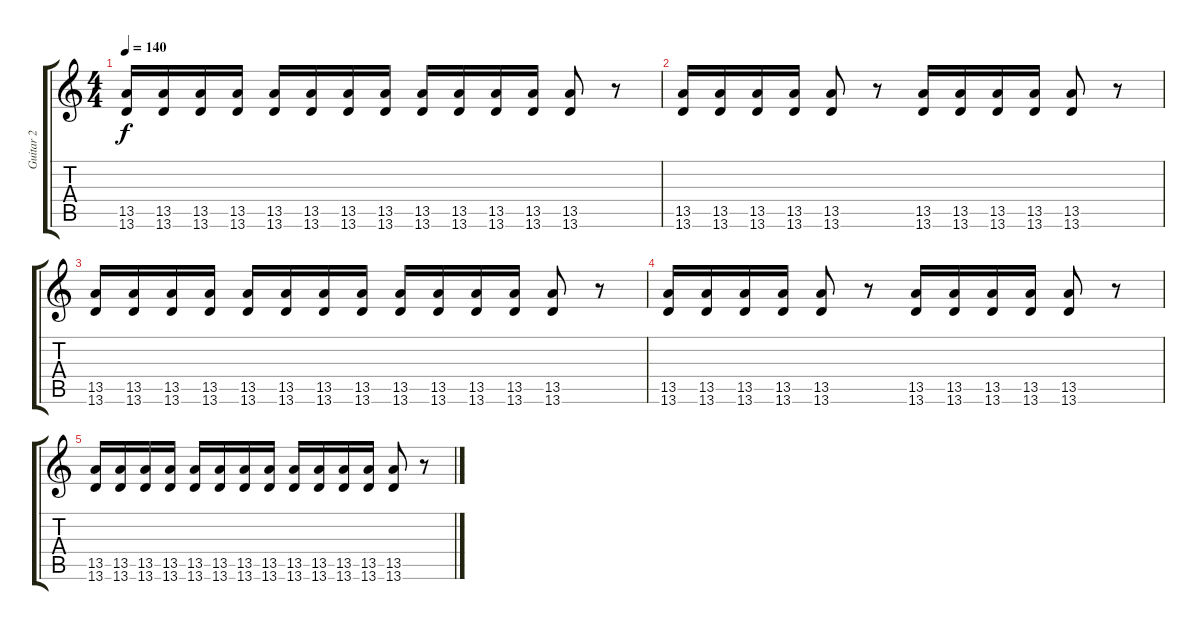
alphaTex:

\track ("Guitar 2" "Guitar 2") {instrument overdrivenguitar}
\staff {score tabs}
\tuning (Eb4 Bb3 Gb3 Db3 Ab2 Db2) {hide}
\ts (4 4)
\tempo 140
\clef g2
\ks c
(13.5 13.6).16{dy f} (13.5 13.6).16 (13.5 13.6).16 (13.5 13.6).16 (13.5 13.6).16 (13.5 13.6).16 (13.5 13.6).16 (13.5 13.6).16 (13.5 13.6).16 (13.5 13.6).16 (13.5 13.6).16 (13.5 13.6).16 (13.5 13.6).8 r.8 |
(13.5 13.6).16 (13.5 13.6).16 (13.5 13.6).16 (13.5 13.6).16 (13.5 13.6).8 r.8 (13.5 13.6).16 (13.5 13.6).16 (13.5 13.6).16 (13.5 13.6).16 (13.5 13.6).8 r.8 |
(13.5 13.6).16 (13.5 13.6).16 (13.5 13.6).16 (13.5 13.6).16 (13.5 13.6).16 (13.5 13.6).16 (13.5 13.6).16 (13.5 13.6).16 (13.5 13.6).16 (13.5 13.6).16 (13.5 13.6).16 (13.5 13.6).16 (13.5 13.6).8 r.8 |
(13.5 13.6).16 (13.5 13.6).16 (13.5 13.6).16 (13.5 13.6).16 (13.5 13.6).8 r.8 (13.5 13.6).16 (13.5 13.6).16 (13.5 13.6).16 (13.5 13.6).16 (13.5 13.6).8 r.8 |
(13.5 13.6).16 (13.5 13.6).16 (13.5 13.6).16 (13.5 13.6).16 (13.5 13.6).16 (13.5 13.6).16 (13.5 13.6).16 (13.5 13.6).16 (13.5 13.6).16 (13.5 13.6).16 (13.5 13.6).16 (13.5 13.6).16 (13.5 13.6).8 r.8
